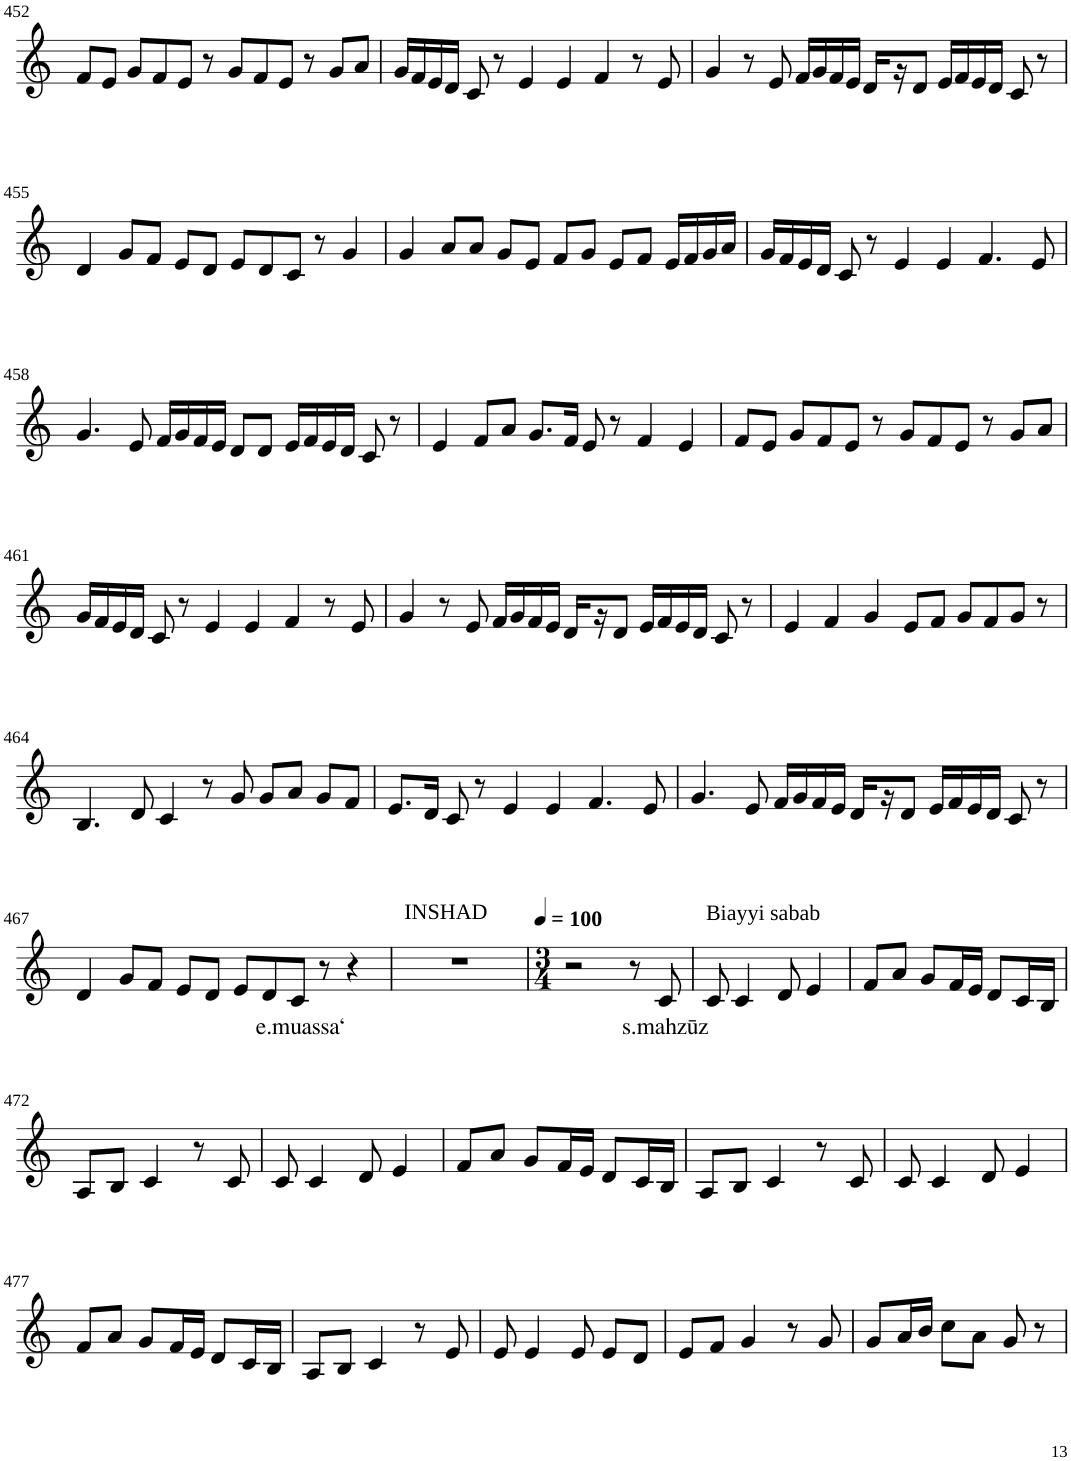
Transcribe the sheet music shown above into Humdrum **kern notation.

**kern	**text
*part1	*part1
*staff1	*staff1
*I"Violin	*
!!LO:PB:g=z
*clefG2	*
*k[]	*
*M6/4	*
=452	=452
8f/L	.
8e/J	.
8g/L	.
8f/	.
8e/J	.
8r	.
8g/L	.
8f/	.
8e/J	.
8r	.
8g/L	.
8a/J	.
=453	=453
16g/LL	.
16f/	.
16e/	.
16d/JJ	.
8c/	.
8r	.
4e/	.
4e/	.
4f/	.
8r	.
8e/	.
=454	=454
4g/	.
8r	.
8e/	.
16f/LL	.
16g/	.
16f/	.
16e/JJ	.
16d/LL	.
16r	.
8d/J	.
16e/LL	.
16f/	.
16e/	.
16d/JJ	.
8c/	.
8r	.
!!LO:LB:g=z
=455	=455
4d/	.
8g/L	.
8f/J	.
8e/L	.
8d/J	.
8e/L	.
8d/	.
8c/J	.
8r	.
4g/	.
=456	=456
4g/	.
8a/L	.
8a/J	.
8g/L	.
8e/J	.
8f/L	.
8g/J	.
8e/L	.
8f/J	.
16e/LL	.
16f/	.
16g/	.
16a/JJ	.
=457	=457
16g/LL	.
16f/	.
16e/	.
16d/JJ	.
8c/	.
8r	.
4e/	.
4e/	.
4.f/	.
8e/	.
!!LO:LB:g=z
=458	=458
4.g/	.
8e/	.
16f/LL	.
16g/	.
16f/	.
16e/JJ	.
8d/L	.
8d/J	.
16e/LL	.
16f/	.
16e/	.
16d/JJ	.
8c/	.
8r	.
=459	=459
4e/	.
8f/L	.
8a/J	.
8.g/L	.
16f/Jk	.
8e/	.
8r	.
4f/	.
4e/	.
=460	=460
8f/L	.
8e/J	.
8g/L	.
8f/	.
8e/J	.
8r	.
8g/L	.
8f/	.
8e/J	.
8r	.
8g/L	.
8a/J	.
!!LO:LB:g=z
=461	=461
16g/LL	.
16f/	.
16e/	.
16d/JJ	.
8c/	.
8r	.
4e/	.
4e/	.
4f/	.
8r	.
8e/	.
=462	=462
4g/	.
8r	.
8e/	.
16f/LL	.
16g/	.
16f/	.
16e/JJ	.
16d/LL	.
16r	.
8d/J	.
16e/LL	.
16f/	.
16e/	.
16d/JJ	.
8c/	.
8r	.
=463	=463
4e/	.
4f/	.
4g/	.
8e/L	.
8f/J	.
8g/L	.
8f/	.
8g/J	.
8r	.
!!LO:LB:g=z
=464	=464
4.B/	.
8d/	.
4c/	.
8r	.
8g/	.
8g/L	.
8a/J	.
8g/L	.
8f/J	.
=465	=465
8.e/L	.
16d/Jk	.
8c/	.
8r	.
4e/	.
4e/	.
4.f/	.
8e/	.
=466	=466
4.g/	.
8e/	.
16f/LL	.
16g/	.
16f/	.
16e/JJ	.
16d/LL	.
16r	.
8d/J	.
16e/LL	.
16f/	.
16e/	.
16d/JJ	.
8c/	.
8r	.
!!LO:LB:g=z
=467	=467
4d/	.
8g/L	.
8f/J	.
8e/L	.
8d/J	.
8e/L	.
8d/	.
!	!LO:LY:b
8c/J	e.muassa‘
8r	.
4r	.
=468	=468
!LO:TX:a:t=INSHAD	!
1.r	.
=469	=469
*M3/4	*
*MM100	*
2r	.
8r	.
!	!LO:LY:b
8c/	s.mahzūz
=470	=470
!LO:TX:a:t=Biayyi sabab	!
8c/	.
4c/	.
8d/	.
4e/	.
=471	=471
8f/L	.
8a/J	.
8g/L	.
16f/L	.
16e/JJ	.
8d/L	.
16c/L	.
16B/JJ	.
!!LO:LB:g=z
=472	=472
8A/L	.
8B/J	.
4c/	.
8r	.
8c/	.
=473	=473
8c/	.
4c/	.
8d/	.
4e/	.
=474	=474
8f/L	.
8a/J	.
8g/L	.
16f/L	.
16e/JJ	.
8d/L	.
16c/L	.
16B/JJ	.
=475	=475
8A/L	.
8B/J	.
4c/	.
8r	.
8c/	.
=476	=476
8c/	.
4c/	.
8d/	.
4e/	.
!!LO:LB:g=z
=477	=477
8f/L	.
8a/J	.
8g/L	.
16f/L	.
16e/JJ	.
8d/L	.
16c/L	.
16B/JJ	.
=478	=478
8A/L	.
8B/J	.
4c/	.
8r	.
8e/	.
=479	=479
8e/	.
4e/	.
8e/	.
8e/L	.
8d/J	.
=480	=480
8e/L	.
8f/J	.
4g/	.
8r	.
8g/	.
=481	=481
8g/L	.
16a/L	.
16b/JJ	.
8cc\L	.
8a\J	.
8g/	.
8r	.
=	=
*-	*-
